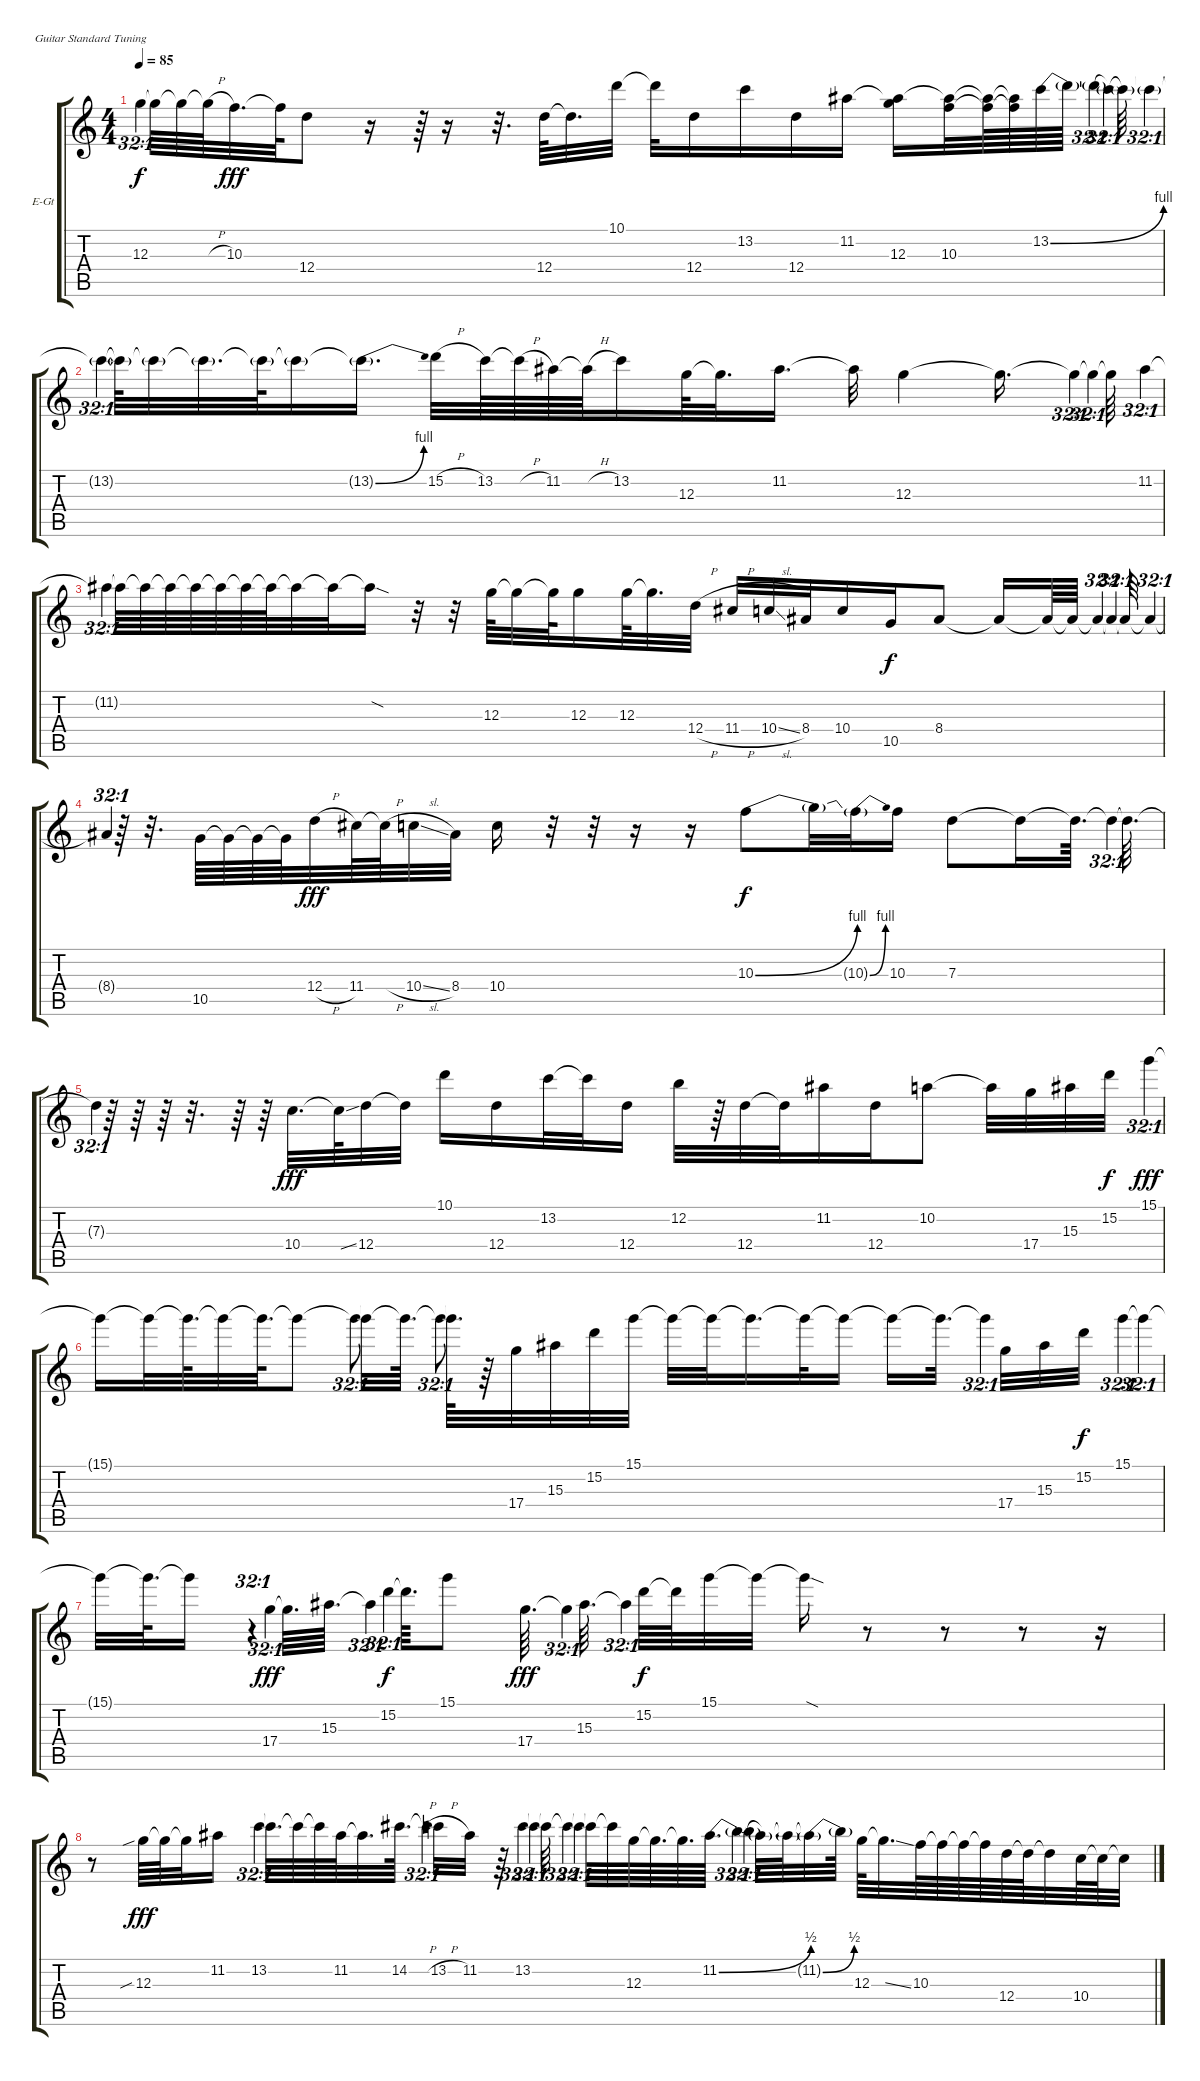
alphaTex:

\bracketExtendMode groupsimilarinstruments
\firstSystemTrackNameOrientation horizontal
\otherSystemsTrackNameOrientation horizontal
\track ("Guitar" "E-Gt") {instrument distortionguitar}
\staff {score tabs}
\tuning (E4 B3 G3 D3 A2 E2)
\ts (4 4)
\tempo 85
\clef g2
\ks c
12.3{t}.4{tu (32 1) dy f} 12.3{t}.64 12.3{t}.64 12.3{h t}.64 10.3.32{d dy fff} 10.3{t}.64 12.4.8 r.16 r.64 r.16 r.32{d} 12.4.64 12.4{t}.32{d} 10.1.32 10.1{t}.32 12.4.16 13.2.16 12.4.16 11.2.16 (12.3 11.2{t}).16 (10.3 11.2{t}).32 (10.3{t} 11.2{t}).64 (10.3{t} 11.2{t}).64 13.2{be (bend 0 0 15 4)}.64 13.2{t}.64 13.2{t}.4{tu (32 1)} 13.2{t}.4{tu (32 1)} 13.2{t}.64 13.2{t}.4{tu (32 1)} |
13.2{t}.4{tu (32 1)} 13.2{t}.64 13.2{t}.32 13.2{t}.32{d} 13.2{t}.64 13.2{t}.16 13.2{be (bend 0 0 15 4) t}.16{d} 15.2{h}.32 13.2.64 13.2{h t}.64 11.2.64 11.2{h t}.64 13.2.16 12.3.64 12.3{t}.32{d} 11.2.16{d} 11.2{t}.32 12.3.4 12.3{t}.16{d} 12.3{t}.4{tu (32 1)} 12.3{t}.4{tu (32 1)} 12.3{t}.64 11.2.4{tu (32 1)} |
11.2{t}.4{tu (32 1)} 11.2{t}.64 11.2{t}.64 11.2{t}.64 11.2{t}.64 11.2{t}.64 11.2{t}.64 11.2{t}.64 11.2{t}.32 11.2{t}.32 11.2{sod t}.16 r.32 r.32 12.3.64 12.3{t}.32 12.3{t}.64 12.3.16 12.3.64 12.3{t}.32{d} 12.4{h}.32 11.4{h}.32 10.4{sl}.32 8.4.32 10.4.16 10.5.16{dy f} 8.4.8 8.4{t}.16 8.4{t}.64 8.4{t}.64 8.4{t}.4{tu (32 1)} 8.4{t}.4{tu (32 1)} 8.4{t}.64 8.4{t}.4{tu (32 1)} |
8.4{t}.4{tu (32 1)} r.64 r.32{d} 10.5.64 10.5{t}.64 10.5{t}.64 10.5{t}.64 12.4{h}.32{dy fff} 11.4.64 11.4{h t}.64 10.4{sl}.32 8.4.32 10.4.16 r.32 r.32 r.16 r.16 10.3{be (bend 0 0 15 4)}.8{dy f} 10.3{t}.32 10.3{be (bend 0 0 15 4) t}.32 10.3.16 7.3.8 7.3{t}.16 7.3{t}.64{d} 7.3{t}.4{tu (32 1)} 7.3{t}.64{d} |
7.3{t}.4{tu (32 1)} r.64 r.64 r.64 r.32{d} r.64 r.64 10.4.32{d dy fff} 10.4{ss t}.64 12.4.32 12.4{t}.32 10.1.16 12.4.16 13.2.32 13.2{t}.32 12.4.16 12.2.32 r.64 12.4.32 12.4{t}.32 11.2.16 12.4.16 10.2.8 10.2{t}.32 17.4.32 15.3.32 15.2.32{dy f} 15.1.4{tu (32 1) dy fff} |
15.1{t}.16 15.1{t}.32 15.1{t}.64{d} 15.1{t}.32 15.1{t}.64{d} 15.1{t}.8 15.1{t}.8{tu (32 1)} 15.1{t}.32 15.1{t}.64{d} 15.1{t}.8{tu (32 1)} 15.1{t}.64{d} r.64 17.4.32 15.3.32 15.2.32 15.1.32 15.1{t}.32 15.1{t}.32 15.1{t}.16{d} 15.1{t}.32 15.1{t}.16 15.1{t}.16 15.1{t}.32{d} 15.1{t}.4{tu (32 1)} 17.4.32 15.3.32 15.2.32{dy f} 15.1.4{tu (32 1)} 15.1{t}.4{tu (32 1)} |
15.1{t}.32 15.1{t}.64{d} 15.1{t}.16 r.4{tu (32 1)} 17.4.4{tu (32 1) dy fff} 17.4{t}.64{d} 15.3.64{d} 15.3{t}.4{tu (32 1)} 15.2.4{tu (32 1) dy f} 15.2{t}.64{d} 15.1.8 17.4.64{d dy fff} 17.4{t}.4{tu (32 1)} 15.3.64{d} 15.3{t}.4{tu (32 1)} 15.2.64{dy f} 15.2{t}.64 15.1.32 15.1{t}.32 15.1{sod t}.16 r.8 r.8 r.8 r.16 |
r.8 12.3{sib}.64{dy fff} 12.3{t}.64 12.3{t}.32 11.2.16 13.2.4{tu (32 1)} 13.2{t}.64{d} 13.2{t}.64 13.2{t}.64 11.2.64 11.2{t}.32{d} 14.2.64{d} 14.2{h t}.4{tu (32 1)} 13.2{h}.32 11.2.32 r.64 13.2.4{tu (32 1)} 13.2{t}.4{tu (32 1)} 13.2{t}.64 13.2{t}.4{tu (32 1)} 13.2{t}.4{tu (32 1)} 13.2{t}.64 13.2{t}.64 12.3.64 12.3{t}.64{d} 12.3{t}.64{d} 11.2{be (bend 0 0 12 2)}.64{d} 11.2{t}.4{tu (32 1)} 11.2{t}.4{tu (32 1)} 11.2{t}.64{d} 11.2{t}.64 11.2{be (bend 0 0 12 2) t}.32 11.2{t}.64 12.3.64 12.3{ss t}.32{d} 10.3.64 10.3{t}.64 10.3{t}.64 10.3{t}.64 12.4.64 12.4{t}.64 12.4{t}.32 10.4.64 10.4{t}.64 10.4{ss t}.32
